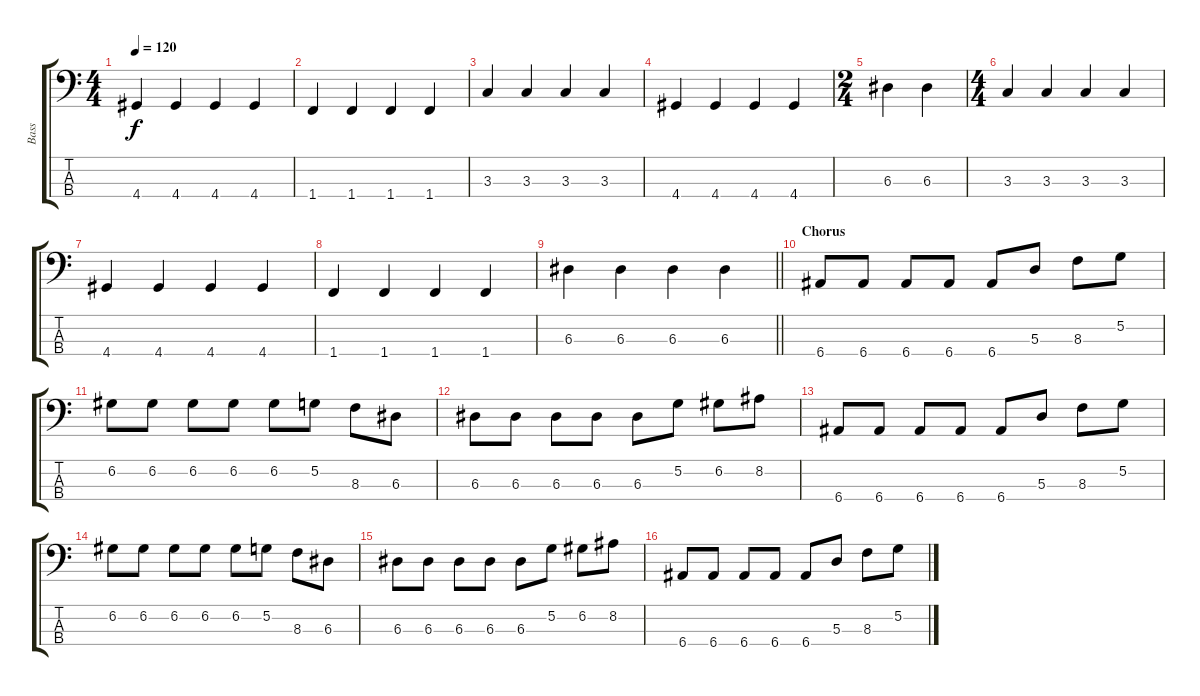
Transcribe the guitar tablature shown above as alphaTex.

\track ("Bass" "Bass") {instrument electricbassfinger}
\staff {score tabs}
\tuning (G2 D2 A1 E1) {hide}
\ts (4 4)
\tempo 120
\clef f4
\ks c
4.4.4{dy f} 4.4.4 4.4.4 4.4.4 |
1.4.4 1.4.4 1.4.4 1.4.4 |
3.3.4 3.3.4 3.3.4 3.3.4 |
4.4.4 4.4.4 4.4.4 4.4.4 |
\ts (2 4)
6.3.4 6.3.4 |
\ts (4 4)
3.3.4 3.3.4 3.3.4 3.3.4 |
4.4.4 4.4.4 4.4.4 4.4.4 |
1.4.4 1.4.4 1.4.4 1.4.4 |
\barLineRight lightlight
6.3.4 6.3.4 6.3.4 6.3.4 |
\section ("" "Chorus")
6.4.8 6.4.8 6.4.8 6.4.8 6.4.8 5.3.8 8.3.8 5.2.8 |
6.2.8 6.2.8 6.2.8 6.2.8 6.2.8 5.2.8 8.3.8 6.3.8 |
6.3.8 6.3.8 6.3.8 6.3.8 6.3.8 5.2.8 6.2.8 8.2.8 |
6.4.8 6.4.8 6.4.8 6.4.8 6.4.8 5.3.8 8.3.8 5.2.8 |
6.2.8 6.2.8 6.2.8 6.2.8 6.2.8 5.2.8 8.3.8 6.3.8 |
6.3.8 6.3.8 6.3.8 6.3.8 6.3.8 5.2.8 6.2.8 8.2.8 |
6.4.8 6.4.8 6.4.8 6.4.8 6.4.8 5.3.8 8.3.8 5.2.8
